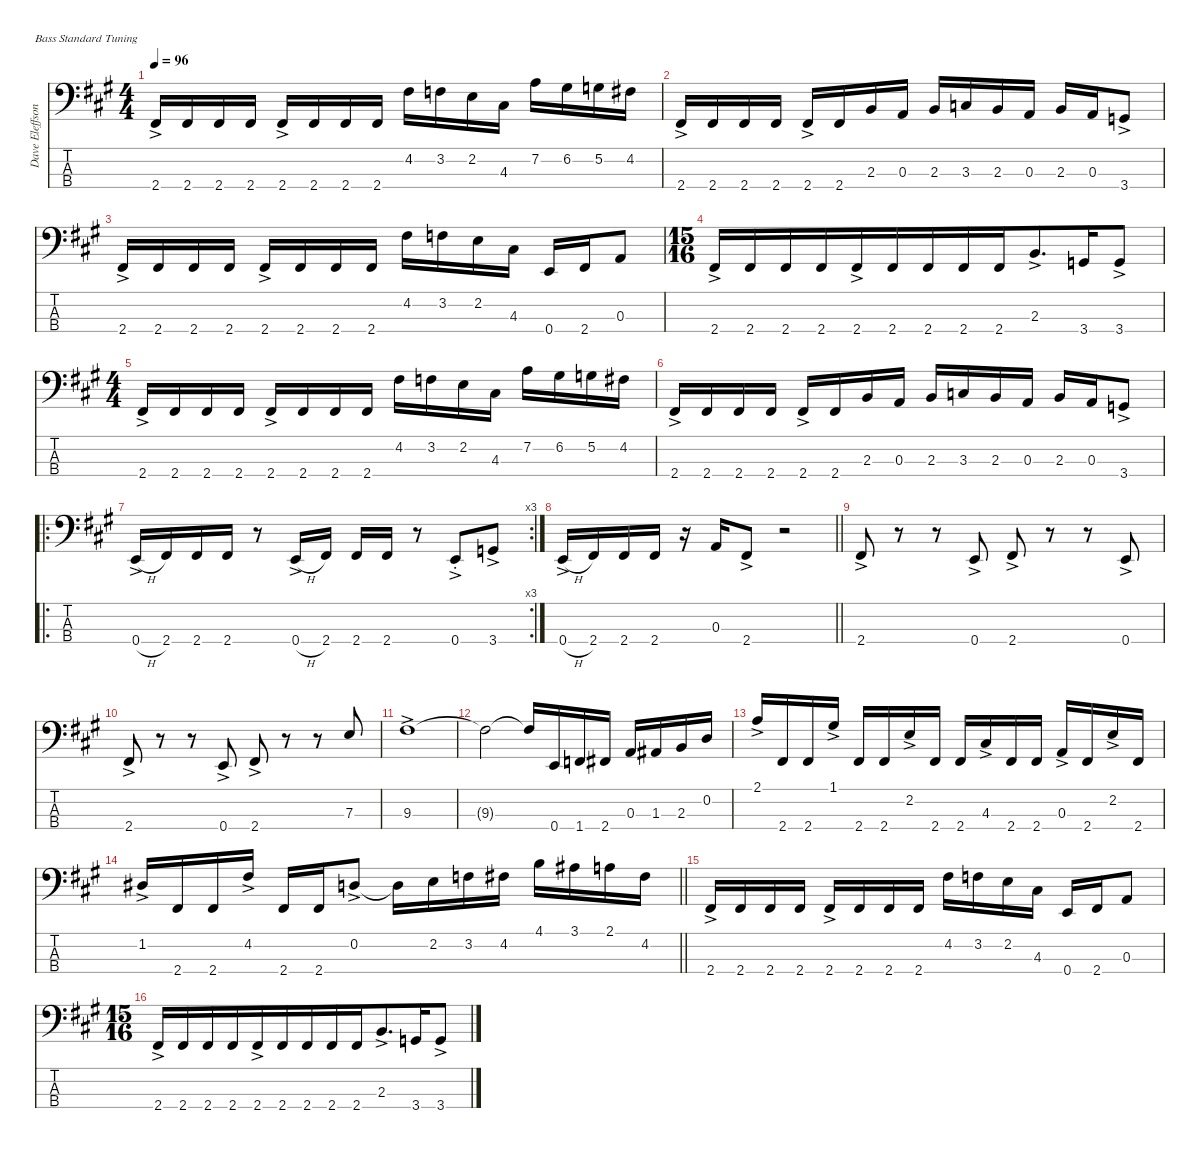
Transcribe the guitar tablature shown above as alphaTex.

\defaultSystemsLayout 4
\hideDynamics
\bracketExtendMode nobrackets
\firstSystemTrackNameMode fullname
\otherSystemsTrackNameOrientation horizontal
\track ("Dave Eleffson" "el.bs.") {instrument electricbassfinger}
\staff {score tabs}
\tuning (G2 D2 A1 E1)
\ts (4 4)
\beaming (8 2 2 2 2)
\tempo 96
\clef f4
\ks f#minor
2.4{ac acc #}.16{dy ff beam Up} 2.4{acc #}.16{dy f beam Up} 2.4{acc #}.16{beam Up} 2.4{acc #}.16{beam Up} 2.4{ac acc #}.16{dy ff beam Up} 2.4{acc #}.16{dy f beam Up} 2.4{acc #}.16{beam Up} 2.4{acc #}.16{beam Up} 4.2{acc #}.16{beam Down} 3.2{acc forcenatural}.16{beam Down} 2.2{acc forcenatural}.16{beam Down} 4.3{acc #}.16{beam Down} 7.2{acc forcenatural}.16{beam Down} 6.2{acc #}.16{beam Down} 5.2{acc forcenatural}.16{beam Down} 4.2{acc #}.16{beam Down} |
2.4{ac acc #}.16{dy ff beam Up} 2.4{acc #}.16{dy f beam Up} 2.4{acc #}.16{beam Up} 2.4{acc #}.16{beam Up} 2.4{ac acc #}.16{dy ff beam Up} 2.4{acc #}.16{dy f beam Up} 2.3{acc forcenatural}.16{beam Up} 0.3{acc forcenatural}.16{beam Up} 2.3{acc forcenatural}.16{beam Up} 3.3{acc forcenatural}.16{beam Up} 2.3{acc forcenatural}.16{beam Up} 0.3{acc forcenatural}.16{beam Up} 2.3{acc forcenatural}.16{beam Up} 0.3{acc forcenatural}.16{beam Up} 3.4{ac acc forcenatural}.8{dy ff beam Up} |
2.4{ac acc #}.16{beam Up} 2.4{acc #}.16{dy f beam Up} 2.4{acc #}.16{beam Up} 2.4{acc #}.16{beam Up} 2.4{ac acc #}.16{dy ff beam Up} 2.4{acc #}.16{dy f beam Up} 2.4{acc #}.16{beam Up} 2.4{acc #}.16{beam Up} 4.2{acc #}.16{beam Down} 3.2{acc forcenatural}.16{beam Down} 2.2{acc forcenatural}.16{beam Down} 4.3{acc #}.16{beam Down} 0.4{acc forcenatural}.16{beam Up} 2.4{acc #}.16{beam Up} 0.3{acc forcenatural}.8{beam Up} |
\ts (15 16)
\beaming (8 7)
2.4{ac acc #}.16{dy ff beam Up} 2.4{acc #}.16{dy f beam Up} 2.4{acc #}.16{beam Up} 2.4{acc #}.16{beam Up} 2.4{ac acc #}.16{dy ff beam Up} 2.4{acc #}.16{dy f beam Up} 2.4{acc #}.16{beam Up} 2.4{acc #}.16{beam Up} 2.4{acc #}.16{beam Up} 2.3{ac acc forcenatural}.8{d dy ff beam Up} 3.4{acc forcenatural}.16{dy f beam Up} 3.4{ac acc forcenatural}.8{dy ff beam Up} |
\ts (4 4)
\beaming (8 2 2 2 2)
2.4{ac acc #}.16{beam Up} 2.4{acc #}.16{dy f beam Up} 2.4{acc #}.16{beam Up} 2.4{acc #}.16{beam Up} 2.4{ac acc #}.16{dy ff beam Up} 2.4{acc #}.16{dy f beam Up} 2.4{acc #}.16{beam Up} 2.4{acc #}.16{beam Up} 4.2{acc #}.16{beam Down} 3.2{acc forcenatural}.16{beam Down} 2.2{acc forcenatural}.16{beam Down} 4.3{acc #}.16{beam Down} 7.2{acc forcenatural}.16{beam Down} 6.2{acc #}.16{beam Down} 5.2{acc forcenatural}.16{beam Down} 4.2{acc #}.16{beam Down} |
2.4{ac acc #}.16{dy ff beam Up} 2.4{acc #}.16{dy f beam Up} 2.4{acc #}.16{beam Up} 2.4{acc #}.16{beam Up} 2.4{ac acc #}.16{dy ff beam Up} 2.4{acc #}.16{dy f beam Up} 2.3{acc forcenatural}.16{beam Up} 0.3{acc forcenatural}.16{beam Up} 2.3{acc forcenatural}.16{beam Up} 3.3{acc forcenatural}.16{beam Up} 2.3{acc forcenatural}.16{beam Up} 0.3{acc forcenatural}.16{beam Up} 2.3{acc forcenatural}.16{beam Up} 0.3{acc forcenatural}.16{beam Up} 3.4{ac acc forcenatural}.8{dy ff beam Up} |
\ro
\rc 3
0.4{h ac acc forcenatural}.16{beam Up} 2.4{acc #}.16{dy f beam Up} 2.4{acc #}.16{beam Up} 2.4{acc #}.16{beam Up} r.8{beam Up} 0.4{h ac acc forcenatural}.16{dy ff beam Up} 2.4{acc #}.16{dy f beam Up} 2.4{acc #}.16{beam Up} 2.4{acc #}.16{beam Up} r.8{beam Up} 0.4{ac st acc forcenatural}.8{dy ff beam Up} 3.4{ac acc forcenatural}.8{beam Up} |
\barLineRight lightlight
0.4{h ac acc forcenatural}.16{beam Up} 2.4{acc #}.16{dy f beam Up} 2.4{acc #}.16{beam Up} 2.4{acc #}.16{beam Up} r.16{beam Up} 0.3{acc forcenatural}.16{beam Up} 2.4{ac acc #}.8{dy ff beam Up} r.2{beam Up} |
2.4{ac acc #}.8{beam Up} r.8{beam Up} r.8{beam Up} 0.4{ac acc forcenatural}.8{beam Up} 2.4{ac acc #}.8{beam Up} r.8{beam Up} r.8{beam Up} 0.4{ac acc forcenatural}.8{beam Up} |
2.4{ac acc #}.8{beam Up} r.8{beam Up} r.8{beam Up} 0.4{ac acc forcenatural}.8{beam Up} 2.4{ac acc #}.8{beam Up} r.8{beam Up} r.8{beam Up} 7.3{acc forcenatural}.8{dy f beam Down} |
9.3{ac acc #}.1{dy ff beam Down} |
9.3{t acc #}.2{dy f beam Down} 9.3{t acc #}.16{beam Up} 0.4{acc forcenatural}.16{beam Up} 1.4{acc forcenatural}.16{beam Up} 2.4{acc #}.16{beam Up} 0.3{acc forcenatural}.16{beam Up} 1.3{acc #}.16{beam Up} 2.3{acc forcenatural}.16{beam Up} 0.2{acc forcenatural}.16{beam Up} |
2.1{ac acc forcenatural}.16{dy ff beam Up} 2.4{acc #}.16{dy f beam Up} 2.4{acc #}.16{beam Up} 1.1{ac acc #}.16{dy ff beam Up} 2.4{acc #}.16{dy f beam Up} 2.4{acc #}.16{beam Up} 2.2{ac acc forcenatural}.16{dy ff beam Up} 2.4{acc #}.16{dy f beam Up} 2.4{acc #}.16{beam Up} 4.3{ac acc #}.16{dy ff beam Up} 2.4{acc #}.16{dy f beam Up} 2.4{acc #}.16{beam Up} 0.3{ac acc forcenatural}.16{dy ff beam Up} 2.4{acc #}.16{dy f beam Up} 2.2{ac acc forcenatural}.16{dy ff beam Up} 2.4{acc #}.16{dy f beam Up} |
\barLineRight lightlight
1.2{ac acc #}.16{dy ff beam Up} 2.4{acc #}.16{dy f beam Up} 2.4{acc #}.16{beam Up} 4.2{ac acc #}.16{dy ff beam Up} 2.4{acc #}.16{dy f beam Up} 2.4{acc #}.16{beam Up} 0.2{ac acc forcenatural}.8{dy ff beam Up} 0.2{t acc forcenatural}.16{dy f beam Down} 2.2{acc forcenatural}.16{beam Down} 3.2{acc forcenatural}.16{beam Down} 4.2{acc #}.16{beam Down} 4.1{acc forcenatural}.16{beam Down} 3.1{acc #}.16{beam Down} 2.1{acc forcenatural}.16{beam Down} 4.2{acc #}.16{beam Down} |
2.4{ac acc #}.16{dy ff beam Up} 2.4{acc #}.16{dy f beam Up} 2.4{acc #}.16{beam Up} 2.4{acc #}.16{beam Up} 2.4{ac acc #}.16{dy ff beam Up} 2.4{acc #}.16{dy f beam Up} 2.4{acc #}.16{beam Up} 2.4{acc #}.16{beam Up} 4.2{acc #}.16{beam Down} 3.2{acc forcenatural}.16{beam Down} 2.2{acc forcenatural}.16{beam Down} 4.3{acc #}.16{beam Down} 0.4{acc forcenatural}.16{beam Up} 2.4{acc #}.16{beam Up} 0.3{acc forcenatural}.8{beam Up} |
\ts (15 16)
\beaming (8 7)
2.4{ac acc #}.16{dy ff beam Up} 2.4{acc #}.16{dy f beam Up} 2.4{acc #}.16{beam Up} 2.4{acc #}.16{beam Up} 2.4{ac acc #}.16{dy ff beam Up} 2.4{acc #}.16{dy f beam Up} 2.4{acc #}.16{beam Up} 2.4{acc #}.16{beam Up} 2.4{acc #}.16{beam Up} 2.3{ac acc forcenatural}.8{d dy ff beam Up} 3.4{acc forcenatural}.16{dy f beam Up} 3.4{ac acc forcenatural}.8{dy ff beam Up}
